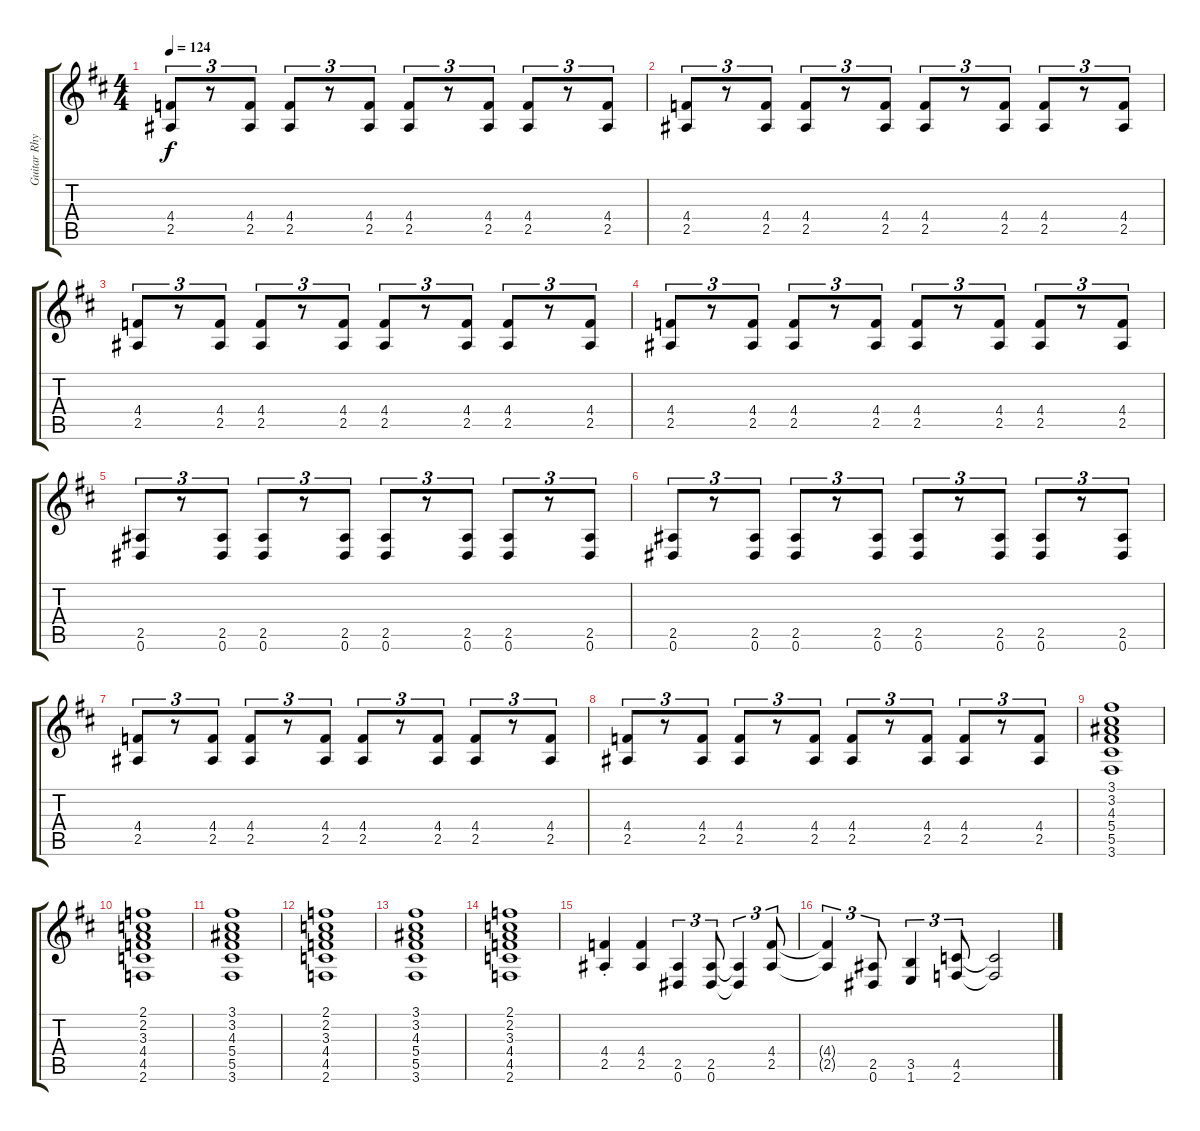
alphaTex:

\track ("Guitar Rhythm" "Guitar Rhy") {instrument distortionguitar}
\staff {score tabs}
\tuning (Eb4 Bb3 Gb3 Db3 Ab2 Eb2) {hide}
\ts (4 4)
\tempo 124
\clef g2
\ks d
(4.4 2.5).8{tu (3 2) dy f} r.8{tu (3 2)} (4.4 2.5).8{tu (3 2)} (4.4 2.5).8{tu (3 2)} r.8{tu (3 2)} (4.4 2.5).8{tu (3 2)} (4.4 2.5).8{tu (3 2)} r.8{tu (3 2)} (4.4 2.5).8{tu (3 2)} (4.4 2.5).8{tu (3 2)} r.8{tu (3 2)} (4.4 2.5).8{tu (3 2)} |
(4.4 2.5).8{tu (3 2)} r.8{tu (3 2)} (4.4 2.5).8{tu (3 2)} (4.4 2.5).8{tu (3 2)} r.8{tu (3 2)} (4.4 2.5).8{tu (3 2)} (4.4 2.5).8{tu (3 2)} r.8{tu (3 2)} (4.4 2.5).8{tu (3 2)} (4.4 2.5).8{tu (3 2)} r.8{tu (3 2)} (4.4 2.5).8{tu (3 2)} |
(4.4 2.5).8{tu (3 2)} r.8{tu (3 2)} (4.4 2.5).8{tu (3 2)} (4.4 2.5).8{tu (3 2)} r.8{tu (3 2)} (4.4 2.5).8{tu (3 2)} (4.4 2.5).8{tu (3 2)} r.8{tu (3 2)} (4.4 2.5).8{tu (3 2)} (4.4 2.5).8{tu (3 2)} r.8{tu (3 2)} (4.4 2.5).8{tu (3 2)} |
(4.4 2.5).8{tu (3 2)} r.8{tu (3 2)} (4.4 2.5).8{tu (3 2)} (4.4 2.5).8{tu (3 2)} r.8{tu (3 2)} (4.4 2.5).8{tu (3 2)} (4.4 2.5).8{tu (3 2)} r.8{tu (3 2)} (4.4 2.5).8{tu (3 2)} (4.4 2.5).8{tu (3 2)} r.8{tu (3 2)} (4.4 2.5).8{tu (3 2)} |
(2.5 0.6).8{tu (3 2)} r.8{tu (3 2)} (2.5 0.6).8{tu (3 2)} (2.5 0.6).8{tu (3 2)} r.8{tu (3 2)} (2.5 0.6).8{tu (3 2)} (2.5 0.6).8{tu (3 2)} r.8{tu (3 2)} (2.5 0.6).8{tu (3 2)} (2.5 0.6).8{tu (3 2)} r.8{tu (3 2)} (2.5 0.6).8{tu (3 2)} |
(2.5 0.6).8{tu (3 2)} r.8{tu (3 2)} (2.5 0.6).8{tu (3 2)} (2.5 0.6).8{tu (3 2)} r.8{tu (3 2)} (2.5 0.6).8{tu (3 2)} (2.5 0.6).8{tu (3 2)} r.8{tu (3 2)} (2.5 0.6).8{tu (3 2)} (2.5 0.6).8{tu (3 2)} r.8{tu (3 2)} (2.5 0.6).8{tu (3 2)} |
(4.4 2.5).8{tu (3 2)} r.8{tu (3 2)} (4.4 2.5).8{tu (3 2)} (4.4 2.5).8{tu (3 2)} r.8{tu (3 2)} (4.4 2.5).8{tu (3 2)} (4.4 2.5).8{tu (3 2)} r.8{tu (3 2)} (4.4 2.5).8{tu (3 2)} (4.4 2.5).8{tu (3 2)} r.8{tu (3 2)} (4.4 2.5).8{tu (3 2)} |
(4.4 2.5).8{tu (3 2)} r.8{tu (3 2)} (4.4 2.5).8{tu (3 2)} (4.4 2.5).8{tu (3 2)} r.8{tu (3 2)} (4.4 2.5).8{tu (3 2)} (4.4 2.5).8{tu (3 2)} r.8{tu (3 2)} (4.4 2.5).8{tu (3 2)} (4.4 2.5).8{tu (3 2)} r.8{tu (3 2)} (4.4 2.5).8{tu (3 2)} |
(3.1 3.2 4.3 5.4 5.5 3.6).1 |
(2.1 2.2 3.3 4.4 4.5 2.6).1 |
(3.1 3.2 4.3 5.4 5.5 3.6).1 |
(2.1 2.2 3.3 4.4 4.5 2.6).1 |
(3.1 3.2 4.3 5.4 5.5 3.6).1 |
(2.1 2.2 3.3 4.4 4.5 2.6).1 |
(4.4{st} 2.5{st}).4 (4.4 2.5).4 (2.5 0.6).4{tu (3 2)} (2.5 0.6).8{tu (3 2)} (2.5{t} 0.6{t}).4{tu (3 2)} (4.4 2.5).8{tu (3 2)} |
(4.4{t} 2.5{t}).4{tu (3 2)} (2.5 0.6).8{tu (3 2)} (3.5 1.6).4{tu (3 2)} (4.5 2.6).8{tu (3 2)} (4.5{t} 2.6{t}).2
